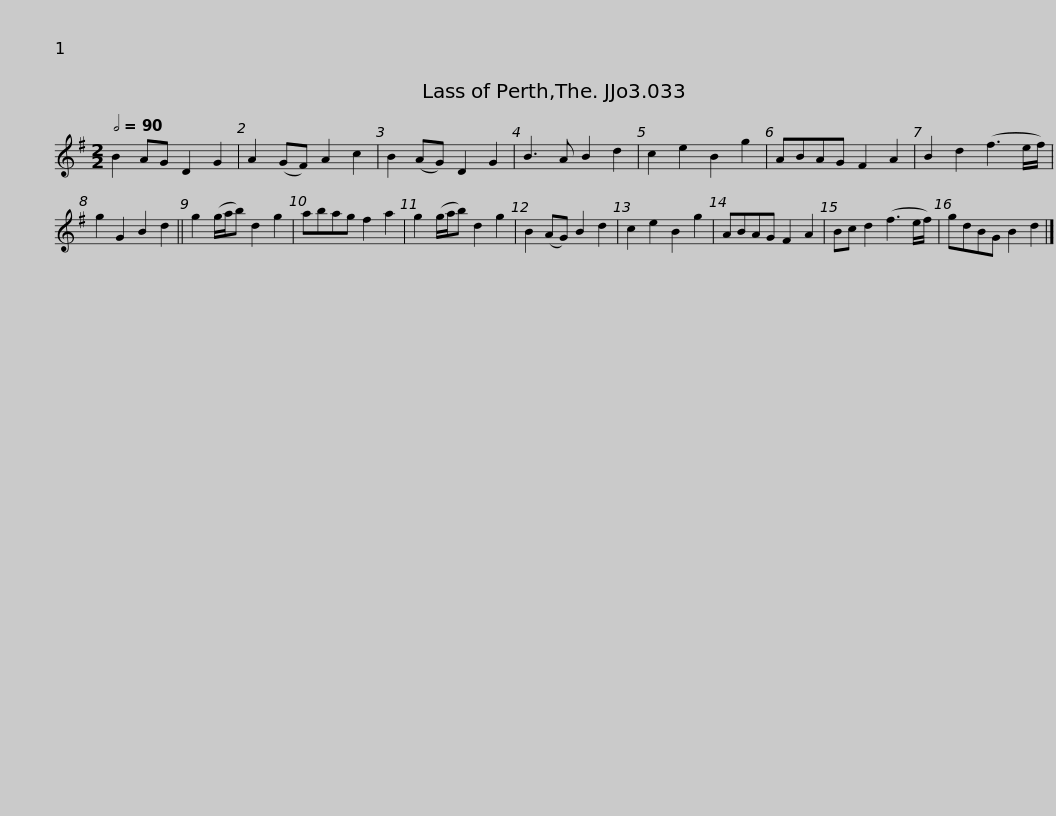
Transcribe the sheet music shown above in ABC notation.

X:1
L:1/8
Q:1/2=90
M:2/2
I:linebreak $
K:G
V:1 treble
V:1
 B2 AG D2 G2 | A2 (GF) A2 c2 | B2 (AG) D2 G2 | B3 A B2 d2 | c2 e2 B2 g2 | %5
 ABAG F2 A2 | B2 d2 (f3 e/f/) | g2 G2 B2 d2 ||$ g2 (g/a/b) d2 g2 | abag f2 a2 | %10
 g2 (g/a/b) d2 g2 | B2 (AG) B2 d2 | c2 e2 B2 g2 | ABAG F2 A2 | Bc d2 (f3 e/f/) |$ %15
 gdBG B2 d2 |] %16
